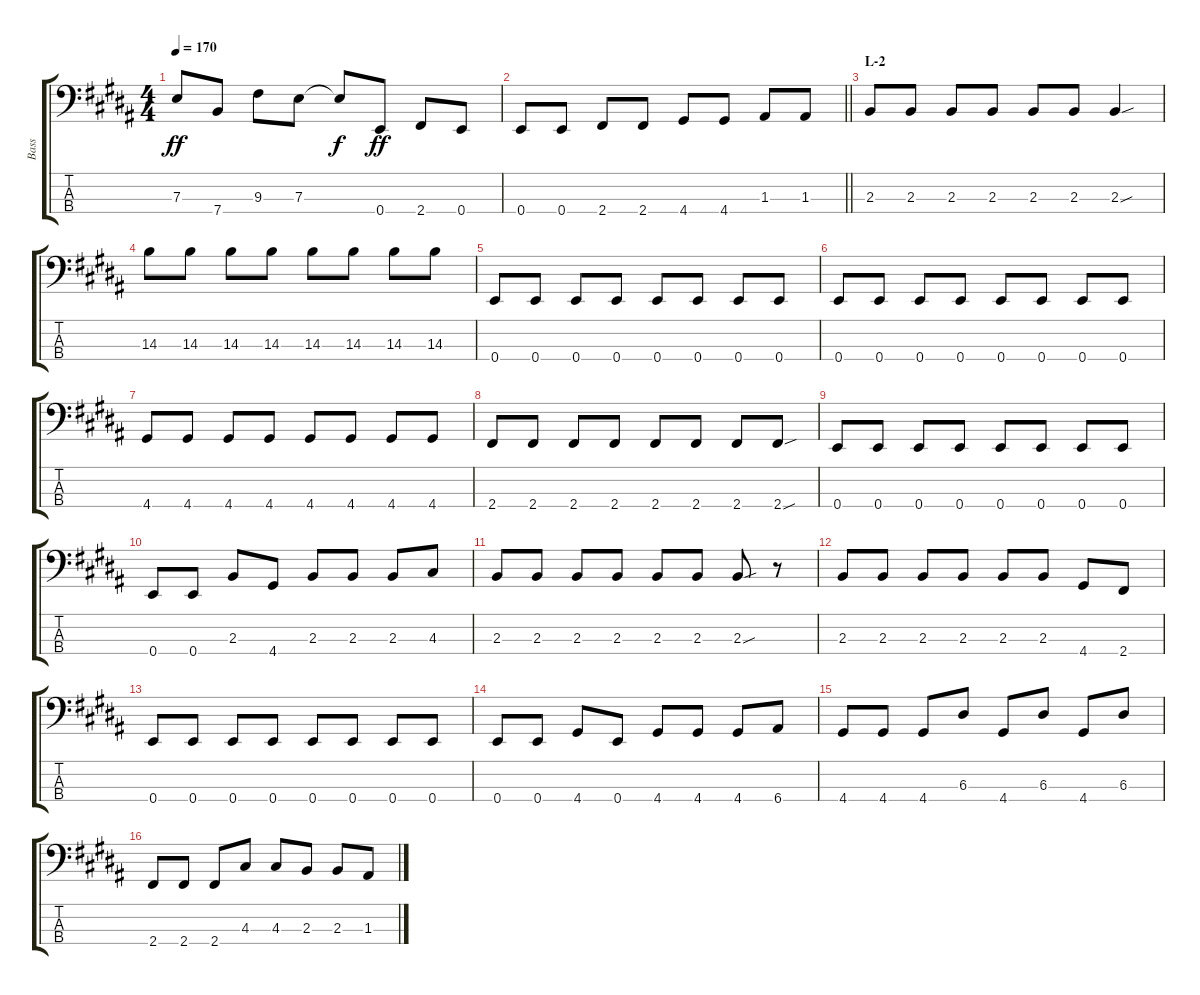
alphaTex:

\track ("Bass" "Bass") {instrument electricbasspick}
\staff {score tabs}
\tuning (G2 D2 A1 E1) {hide}
\ts (4 4)
\tempo 170
\clef f4
\ks b
7.3.8{dy ff} 7.4.8 9.3.8 7.3.8 7.3{t}.8{dy f} 0.4.8{dy ff} 2.4.8 0.4.8 |
\barLineRight lightlight
0.4.8 0.4.8 2.4.8 2.4.8 4.4.8 4.4.8 1.3.8 1.3.8 |
\section ("" "L-2")
2.3.8 2.3.8 2.3.8 2.3.8 2.3.8 2.3.8 2.3{sou}.4 |
14.3.8 14.3.8 14.3.8 14.3.8 14.3.8 14.3.8 14.3.8 14.3.8 |
0.4.8 0.4.8 0.4.8 0.4.8 0.4.8 0.4.8 0.4.8 0.4.8 |
0.4.8 0.4.8 0.4.8 0.4.8 0.4.8 0.4.8 0.4.8 0.4.8 |
4.4.8 4.4.8 4.4.8 4.4.8 4.4.8 4.4.8 4.4.8 4.4.8 |
2.4.8 2.4.8 2.4.8 2.4.8 2.4.8 2.4.8 2.4.8 2.4{sou}.8 |
0.4.8 0.4.8 0.4.8 0.4.8 0.4.8 0.4.8 0.4.8 0.4.8 |
0.4.8 0.4.8 2.3.8 4.4.8 2.3.8 2.3.8 2.3.8 4.3.8 |
2.3.8 2.3.8 2.3.8 2.3.8 2.3.8 2.3.8 2.3{sou}.8 r.8 |
2.3.8 2.3.8 2.3.8 2.3.8 2.3.8 2.3.8 4.4.8 2.4.8 |
0.4.8 0.4.8 0.4.8 0.4.8 0.4.8 0.4.8 0.4.8 0.4.8 |
0.4.8 0.4.8 4.4.8 0.4.8 4.4.8 4.4.8 4.4.8 6.4.8 |
4.4.8 4.4.8 4.4.8 6.3.8 4.4.8 6.3.8 4.4.8 6.3.8 |
2.4.8 2.4.8 2.4.8 4.3.8 4.3.8 2.3.8 2.3.8 1.3.8
